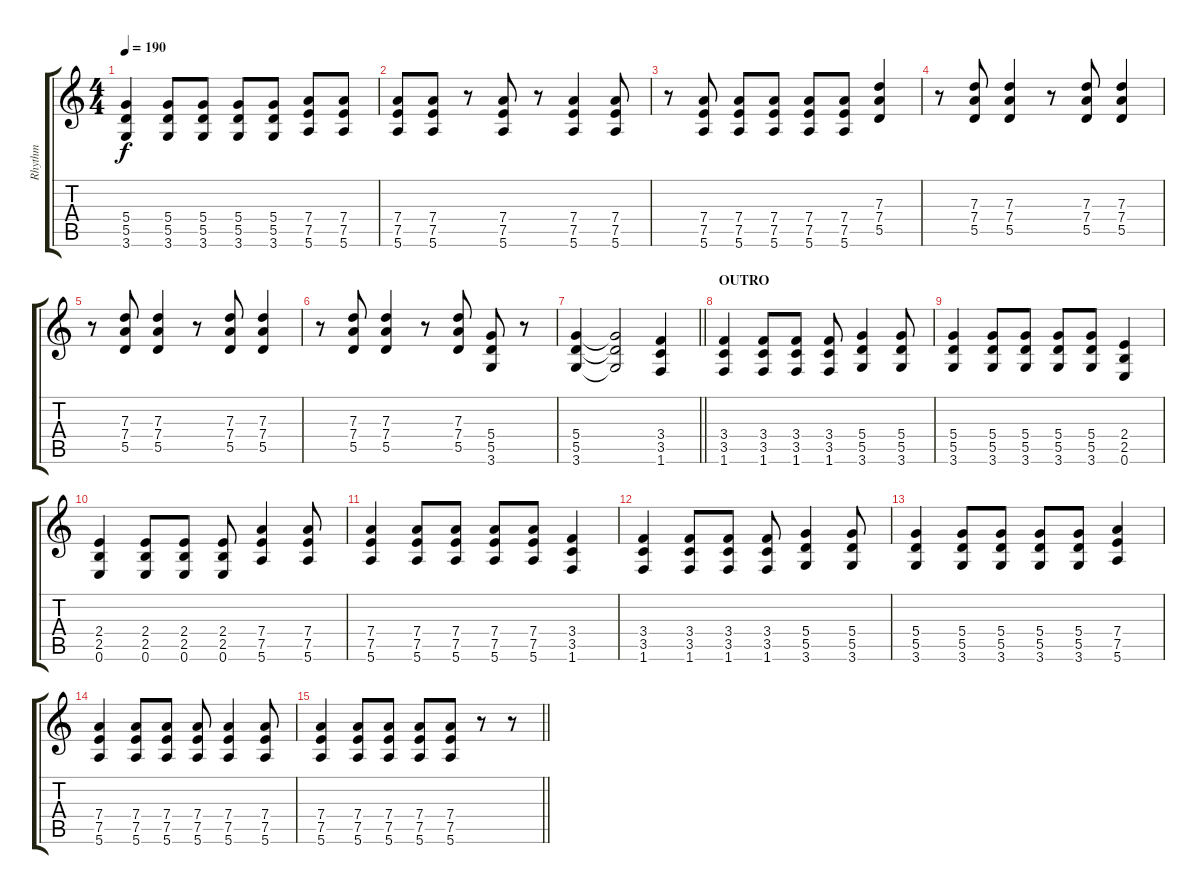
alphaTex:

\track ("Rhythm" "Rhythm") {instrument distortionguitar}
\staff {score tabs}
\tuning (E4 B3 G3 D3 A2 E2) {hide}
\ts (4 4)
\tempo 190
\clef g2
\ks c
(5.4 5.5 3.6).4{dy f} (5.4 5.5 3.6).8 (5.4 5.5 3.6).8 (5.4 5.5 3.6).8 (5.4 5.5 3.6).8 (7.4 7.5 5.6).8 (7.4 7.5 5.6).8 |
(7.4 7.5 5.6).8 (7.4 7.5 5.6).8 r.8 (7.4 7.5 5.6).8 r.8 (7.4 7.5 5.6).4 (7.4 7.5 5.6).8 |
r.8 (7.4 7.5 5.6).8 (7.4 7.5 5.6).8 (7.4 7.5 5.6).8 (7.4 7.5 5.6).8 (7.4 7.5 5.6).8 (7.3 7.4 5.5).4 |
r.8 (7.3 7.4 5.5).8 (7.3 7.4 5.5).4 r.8 (7.3 7.4 5.5).8 (7.3 7.4 5.5).4 |
r.8 (7.3 7.4 5.5).8 (7.3 7.4 5.5).4 r.8 (7.3 7.4 5.5).8 (7.3 7.4 5.5).4 |
r.8 (7.3 7.4 5.5).8 (7.3 7.4 5.5).4 r.8 (7.3 7.4 5.5).8 (5.4 5.5 3.6).8 r.8 |
\barLineRight lightlight
(5.4 5.5 3.6).4 (5.4{t} 5.5{t} 3.6{t}).2 (3.4 3.5 1.6).4 |
\section ("" "OUTRO")
(3.4 3.5 1.6).4 (3.4 3.5 1.6).8 (3.4 3.5 1.6).8 (3.4 3.5 1.6).8 (5.4 5.5 3.6).4 (5.4 5.5 3.6).8 |
(5.4 5.5 3.6).4 (5.4 5.5 3.6).8 (5.4 5.5 3.6).8 (5.4 5.5 3.6).8 (5.4 5.5 3.6).8 (2.4 2.5 0.6).4 |
(2.4 2.5 0.6).4 (2.4 2.5 0.6).8 (2.4 2.5 0.6).8 (2.4 2.5 0.6).8 (7.4 7.5 5.6).4 (7.4 7.5 5.6).8 |
(7.4 7.5 5.6).4 (7.4 7.5 5.6).8 (7.4 7.5 5.6).8 (7.4 7.5 5.6).8 (7.4 7.5 5.6).8 (3.4 3.5 1.6).4 |
(3.4 3.5 1.6).4 (3.4 3.5 1.6).8 (3.4 3.5 1.6).8 (3.4 3.5 1.6).8 (5.4 5.5 3.6).4 (5.4 5.5 3.6).8 |
(5.4 5.5 3.6).4 (5.4 5.5 3.6).8 (5.4 5.5 3.6).8 (5.4 5.5 3.6).8 (5.4 5.5 3.6).8 (7.4 7.5 5.6).4 |
(7.4 7.5 5.6).4 (7.4 7.5 5.6).8 (7.4 7.5 5.6).8 (7.4 7.5 5.6).8 (7.4 7.5 5.6).4 (7.4 7.5 5.6).8 |
\barLineRight lightlight
(7.4 7.5 5.6).4 (7.4 7.5 5.6).8 (7.4 7.5 5.6).8 (7.4 7.5 5.6).8 (7.4 7.5 5.6).8 r.8 r.8
